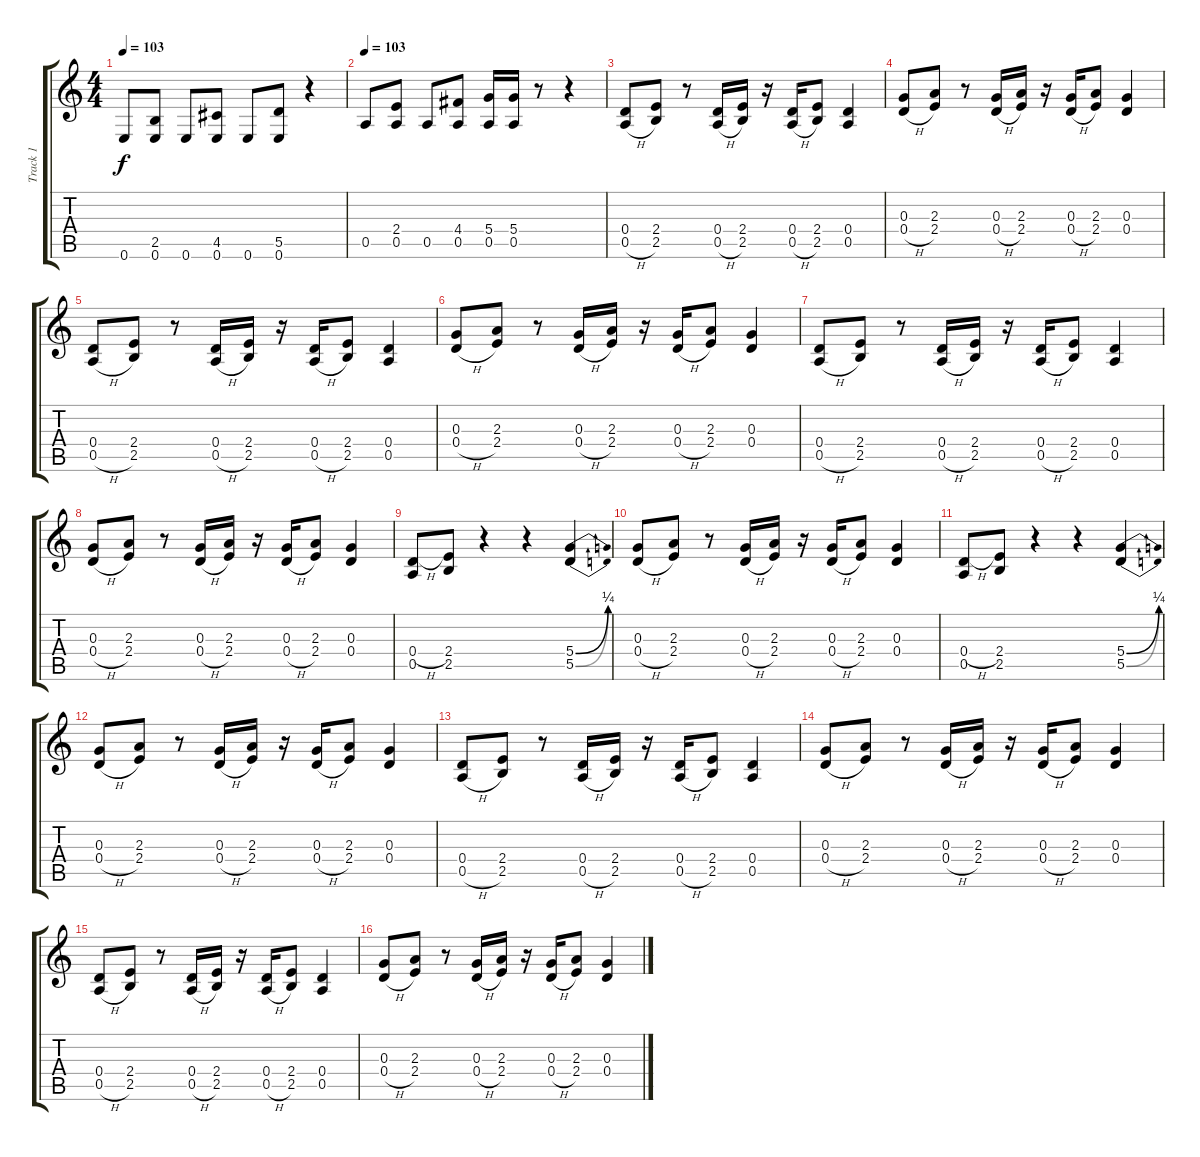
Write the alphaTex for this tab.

\track ("Track 1" "Track 1") {instrument electricguitarmuted}
\staff {score tabs}
\tuning (E4 B3 G3 D3 A2 E2) {hide}
\ts (4 4)
\tempo 103
\clef g2
\ks c
0.6.8{dy f instrument electricguitarmuted} (2.5 0.6).8 0.6.8 (4.5 0.6).8 0.6.8 (5.5 0.6).8 r.4 |
\tempo 103
0.5.8{instrument electricguitarmuted} (2.4 0.5).8 0.5.8 (4.4 0.5).8 (5.4 0.5).16 (5.4 0.5).16 r.8 r.4 |
(0.4 0.5{h}).8{instrument acousticguitarsteel} (2.4 2.5).8 r.8 (0.4 0.5{h}).16{instrument acousticguitarsteel} (2.4 2.5).16 r.16 (0.4 0.5{h}).16{instrument acousticguitarsteel} (2.4 2.5).8 (0.4 0.5).4{instrument acousticguitarsteel} |
(0.3 0.4{h}).8{instrument acousticguitarsteel} (2.3 2.4).8 r.8 (0.3 0.4{h}).16{instrument acousticguitarsteel} (2.3 2.4).16 r.16 (0.3 0.4{h}).16{instrument acousticguitarsteel} (2.3 2.4).8 (0.3 0.4).4{instrument acousticguitarsteel} |
(0.4 0.5{h}).8{instrument acousticguitarsteel} (2.4 2.5).8 r.8 (0.4 0.5{h}).16{instrument acousticguitarsteel} (2.4 2.5).16 r.16 (0.4 0.5{h}).16{instrument acousticguitarsteel} (2.4 2.5).8 (0.4 0.5).4{instrument acousticguitarsteel} |
(0.3 0.4{h}).8{instrument acousticguitarsteel} (2.3 2.4).8 r.8 (0.3 0.4{h}).16{instrument acousticguitarsteel} (2.3 2.4).16 r.16 (0.3 0.4{h}).16{instrument acousticguitarsteel} (2.3 2.4).8 (0.3 0.4).4{instrument acousticguitarsteel} |
(0.4 0.5{h}).8{instrument acousticguitarsteel} (2.4 2.5).8 r.8 (0.4 0.5{h}).16{instrument acousticguitarsteel} (2.4 2.5).16 r.16 (0.4 0.5{h}).16{instrument acousticguitarsteel} (2.4 2.5).8 (0.4 0.5).4{instrument acousticguitarsteel} |
(0.3 0.4{h}).8{instrument acousticguitarsteel} (2.3 2.4).8 r.8 (0.3 0.4{h}).16{instrument acousticguitarsteel} (2.3 2.4).16 r.16 (0.3 0.4{h}).16{instrument acousticguitarsteel} (2.3 2.4).8 (0.3 0.4).4{instrument acousticguitarsteel} |
(0.4{h} 0.5).8{instrument acousticguitarsteel} (2.4 2.5).8 r.4 r.4 (5.4{be (bend 0 0 60 1)} 5.5{be (bend 0 0 60 1)}).4{instrument acousticguitarsteel} |
(0.3 0.4{h}).8{instrument acousticguitarsteel} (2.3 2.4).8 r.8 (0.3 0.4{h}).16{instrument acousticguitarsteel} (2.3 2.4).16 r.16 (0.3 0.4{h}).16{instrument acousticguitarsteel} (2.3 2.4).8 (0.3 0.4).4{instrument acousticguitarsteel} |
(0.4{h} 0.5).8{instrument acousticguitarsteel} (2.4 2.5).8 r.4 r.4 (5.4{be (bend 0 0 60 1)} 5.5{be (bend 0 0 60 1)}).4{instrument acousticguitarsteel} |
(0.3 0.4{h}).8{instrument acousticguitarsteel} (2.3 2.4).8 r.8 (0.3 0.4{h}).16{instrument acousticguitarsteel} (2.3 2.4).16 r.16 (0.3 0.4{h}).16{instrument acousticguitarsteel} (2.3 2.4).8 (0.3 0.4).4{instrument acousticguitarsteel} |
(0.4 0.5{h}).8{instrument acousticguitarsteel} (2.4 2.5).8 r.8 (0.4 0.5{h}).16{instrument acousticguitarsteel} (2.4 2.5).16 r.16 (0.4 0.5{h}).16{instrument acousticguitarsteel} (2.4 2.5).8 (0.4 0.5).4{instrument acousticguitarsteel} |
(0.3 0.4{h}).8{instrument acousticguitarsteel} (2.3 2.4).8 r.8 (0.3 0.4{h}).16{instrument acousticguitarsteel} (2.3 2.4).16 r.16 (0.3 0.4{h}).16{instrument acousticguitarsteel} (2.3 2.4).8 (0.3 0.4).4{instrument acousticguitarsteel} |
(0.4 0.5{h}).8{instrument acousticguitarsteel} (2.4 2.5).8 r.8 (0.4 0.5{h}).16{instrument acousticguitarsteel} (2.4 2.5).16 r.16 (0.4 0.5{h}).16{instrument acousticguitarsteel} (2.4 2.5).8 (0.4 0.5).4{instrument acousticguitarsteel} |
(0.3 0.4{h}).8{instrument acousticguitarsteel} (2.3 2.4).8 r.8 (0.3 0.4{h}).16{instrument acousticguitarsteel} (2.3 2.4).16 r.16 (0.3 0.4{h}).16{instrument acousticguitarsteel} (2.3 2.4).8 (0.3 0.4).4{instrument acousticguitarsteel}
